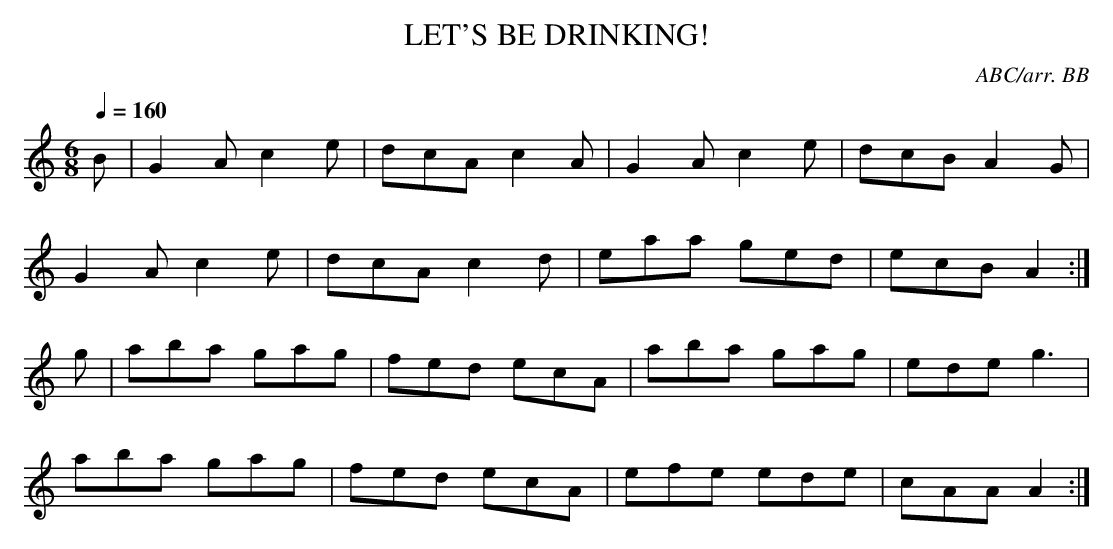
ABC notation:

X:1
T:LET'S BE DRINKING!
C:ABC/arr. BB
women") with this one!
Q:1/4=160
L:1/8
M:6/8
K:Am
B|G2A c2e|dcA c2A|G2A c2e|dcB A2G|
G2A c2e|dcA c2d|eaa ged|ecB A2:|
g|aba gag|fed ecA|aba gag|ede g3|
aba gag|fed ecA|efe ede|cAA A2:|
